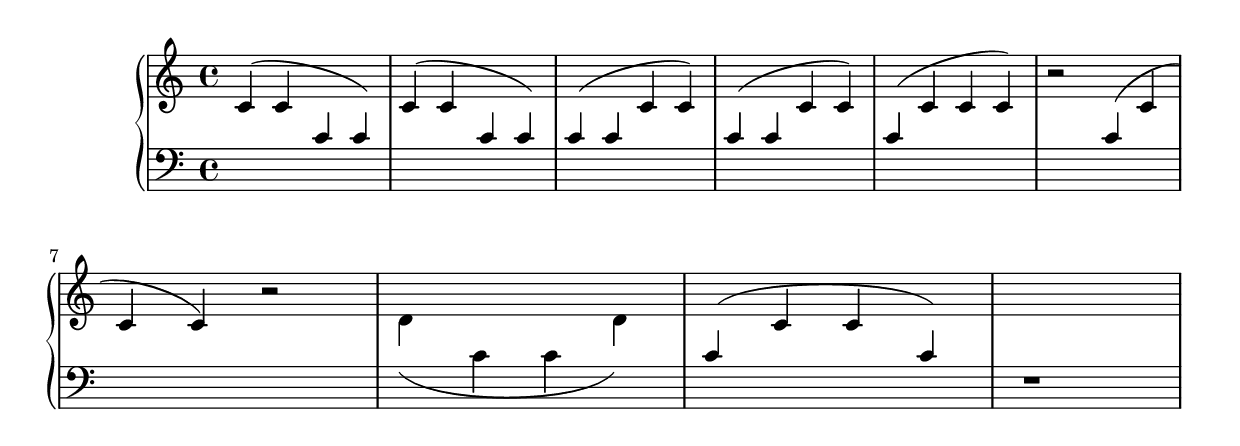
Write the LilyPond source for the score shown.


\version "1.9.2"
\header{
texidoc="
The same goes for slurs. They behave decently when broken across
linebreak.
"
}

	
\score{
	\context PianoStaff <
	\context Staff=one \notes\relative c'{
		\stemUp \slurUp
		 c4( c \translator Staff=two c  c) |
		\translator Staff=one
		\stemUp \slurUp
		 c4( c \translator Staff=two c  c) |
		\stemUp \slurUp
		 c4( c \translator Staff=one c  c) |
		\translator Staff=two
		\stemUp \slurUp
		 c4( c \translator Staff=one c  c) |
		\translator Staff=two
		\stemUp \slurUp
		 c4( \translator Staff=one c c  c) |
		r2
		\translator Staff=two
		\stemUp \slurUp
		 c4( \translator Staff=one c
		   \break
		c  c)
		r2
%		\stemDown \slurDown
%		 c4( \translator Staff=two c c \translator Staff=one  c)
		\stemDown \slurDown
		 d4( \translator Staff=two c c \translator Staff=one  d)
		\translator Staff=two
		\stemUp \slurUp
		 c4( \translator Staff=one c c \translator Staff=two  c)
		r1
	}
	\context Staff=two \notes\relative c'{
		\clef bass
		s1 s1 s1 s1 s1 s1 s1 s1 s1 s1
	}
	>
}



